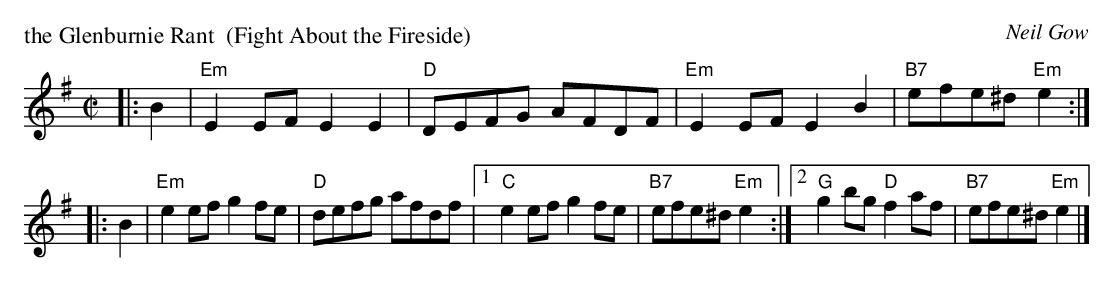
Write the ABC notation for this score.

X:1
P: the Glenburnie Rant  (Fight About the Fireside)
C: Neil Gow
M: C|
L: 1/8
K: Em
|: B2 \
| "Em"E2EF E2E2 | "D"DEFG AFDF |\
"Em"E2EF E2B2 | "B7"efe^d "Em"e2 :|
|: B2  \
| "Em"e2ef g2fe | "D"defg afdf |\
[1 "C"e2ef   g2fe | "B7"efe^d "Em"e2 :|\
[2 "G"g2bg "D"f2af | "B7"efe^d "Em"e2 |]
